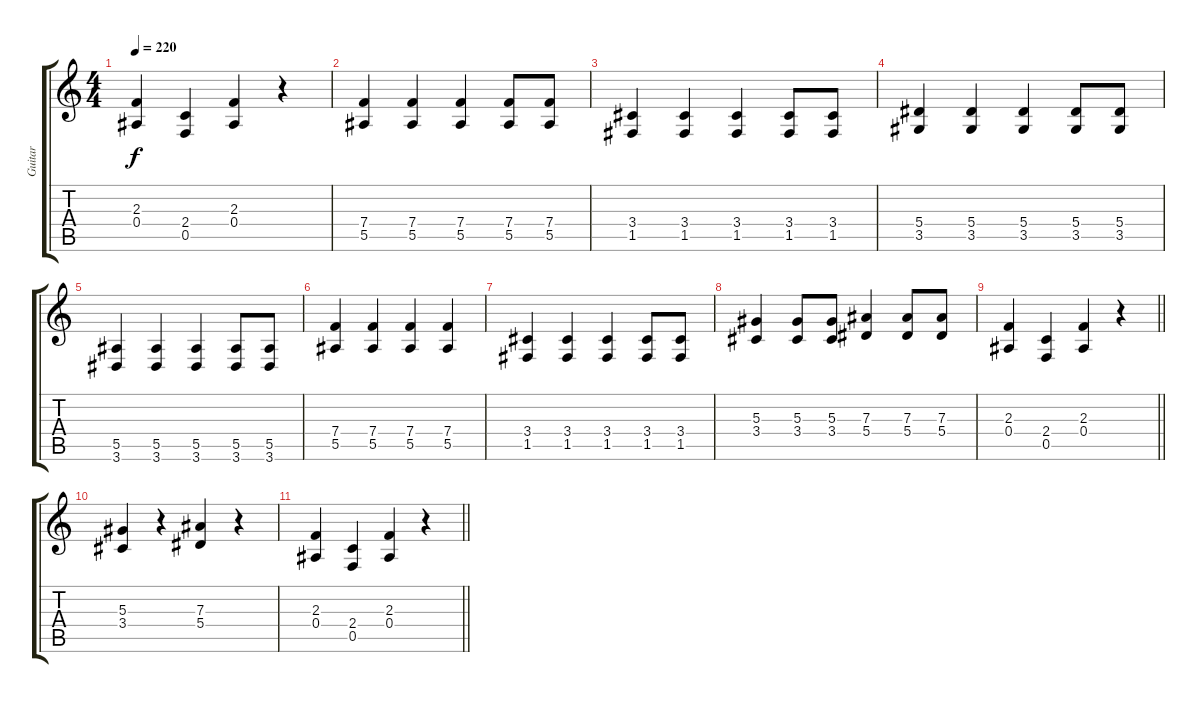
\track ("Guitar" "Guitar") {instrument distortionguitar}
\staff {score tabs}
\tuning (C4 G3 Eb3 Bb2 F2 C2) {hide}
\ts (4 4)
\tempo 220
\clef g2
\ks c
(2.3 0.4).4{dy f} (2.4 0.5).4 (2.3 0.4).4 r.4 |
(7.4 5.5).4 (7.4 5.5).4 (7.4 5.5).4 (7.4 5.5).8 (7.4 5.5).8 |
(3.4 1.5).4 (3.4 1.5).4 (3.4 1.5).4 (3.4 1.5).8 (3.4 1.5).8 |
(5.4 3.5).4 (5.4 3.5).4 (5.4 3.5).4 (5.4 3.5).8 (5.4 3.5).8 |
(5.5 3.6).4 (5.5 3.6).4 (5.5 3.6).4 (5.5 3.6).8 (5.5 3.6).8 |
(7.4 5.5).4 (7.4 5.5).4 (7.4 5.5).4 (7.4 5.5).4 |
(3.4 1.5).4 (3.4 1.5).4 (3.4 1.5).4 (3.4 1.5).8 (3.4 1.5).8 |
(5.3 3.4).4 (5.3 3.4).8 (5.3 3.4).8 (7.3 5.4).4 (7.3 5.4).8 (7.3 5.4).8 |
\barLineRight lightlight
(2.3 0.4).4 (2.4 0.5).4 (2.3 0.4).4 r.4 |
(5.3 3.4).4 r.4 (7.3 5.4).4 r.4 |
\barLineRight lightlight
(2.3 0.4).4 (2.4 0.5).4 (2.3 0.4).4 r.4
